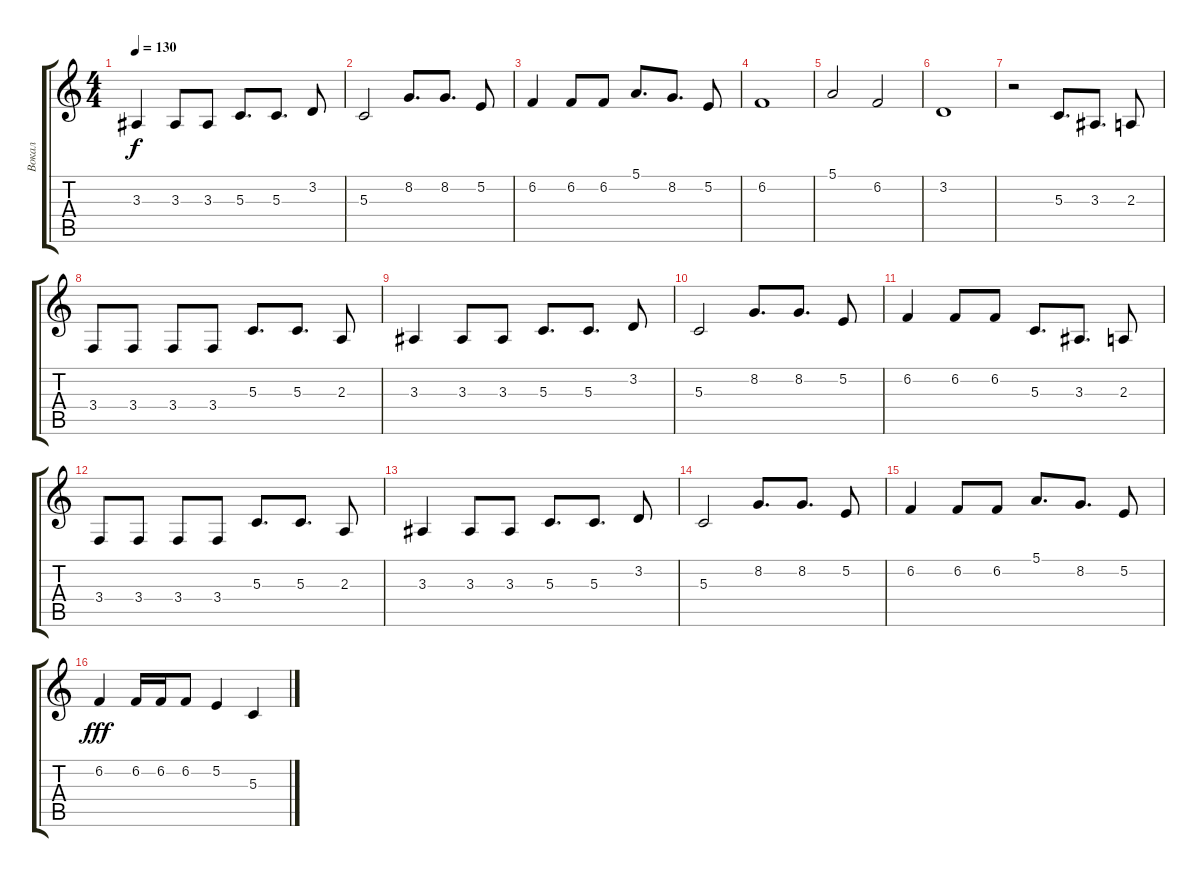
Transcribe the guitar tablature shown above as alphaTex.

\track ("Вокал" "Вокал") {instrument lead6voice}
\staff {score tabs}
\tuning (E4 B3 G3 D3 A2 E2) {hide}
\ts (4 4)
\tempo 130
\clef g2
\ks c
3.3.4{dy f} 3.3.8 3.3.8 5.3.8{d} 5.3.8{d} 3.2.8 |
5.3.2 8.2.8{d} 8.2.8{d} 5.2.8 |
6.2.4 6.2.8 6.2.8 5.1.8{d} 8.2.8{d} 5.2.8 |
6.2.1 |
5.1.2 6.2.2 |
3.2.1 |
r.2 5.3.8{d} 3.3.8{d} 2.3.8 |
3.4.8 3.4.8 3.4.8 3.4.8 5.3.8{d} 5.3.8{d} 2.3.8 |
3.3.4 3.3.8 3.3.8 5.3.8{d} 5.3.8{d} 3.2.8 |
5.3.2 8.2.8{d} 8.2.8{d} 5.2.8 |
6.2.4 6.2.8 6.2.8 5.3.8{d} 3.3.8{d} 2.3.8 |
3.4.8 3.4.8 3.4.8 3.4.8 5.3.8{d} 5.3.8{d} 2.3.8 |
3.3.4 3.3.8 3.3.8 5.3.8{d} 5.3.8{d} 3.2.8 |
5.3.2 8.2.8{d} 8.2.8{d} 5.2.8 |
6.2.4 6.2.8 6.2.8 5.1.8{d} 8.2.8{d} 5.2.8 |
6.2.4{dy fff} 6.2.16 6.2.16 6.2.8 5.2.4 5.3.4
